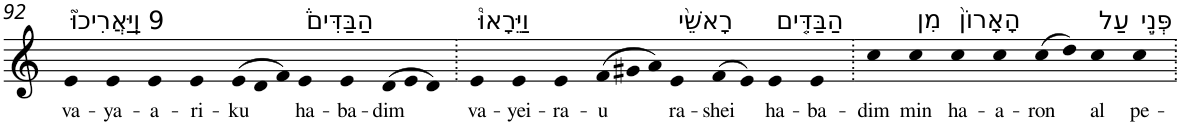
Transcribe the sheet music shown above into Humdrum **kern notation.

**kern	**text
*part1	*part1
*staff1	*staff1
*I"Piano	*
*I'Pno	*
!!LO:PB:g=z
*clefG2	*
*k[]	*
=92	=92
!LO:TX:a:t=9 וַֽיַּאֲרִיכוּ֮	!
!	!LO:LY:b
4e	va-
!	!LO:LY:b
4e	-ya-
!	!LO:LY:b
4e	-a-
!	!LO:LY:b
4e	-ri-
*Xtuplet	*
!	!LO:LY:b
(>12e	-ku
12d	.
12f)	.
!LO:TX:a:t=הַבַּדִּים֒	!
!	!LO:LY:b
4e	ha-
!	!LO:LY:b
4e	-ba-
!	!LO:LY:b
(>12d	-dim
12e	.
12d)	.
=93.	=93.
!LO:TX:a:t=וַיֵּרָאוּ֩	!
!	!LO:LY:b
4e	va-
!	!LO:LY:b
4e	-yei-
!	!LO:LY:b
4e	-ra-
!	!LO:LY:b
(>12f	-u
12g#X	.
12a)	.
!LO:TX:a:t=רָאשֵׁ֨י	!
!	!LO:LY:b
4e	ra-
!	!LO:LY:b
(>8f	-shei
8e)	.
!LO:TX:a:t=הַבַּדִּ֤ים	!
!	!LO:LY:b
4e	ha-
!	!LO:LY:b
4e	-ba-
=94.	=94.
!	!LO:LY:b
4cc	-dim
!LO:TX:a:t=מִן	!
!	!LO:LY:b
4cc	min
!LO:TX:a:t=הָאָרוֹן֙	!
!	!LO:LY:b
4cc	ha-
!	!LO:LY:b
4cc	-a-
!	!LO:LY:b
(>8cc	-ron
8dd)	.
!LO:TX:a:t=עַל	!
!	!LO:LY:b
4cc	al
!LO:TX:a:t=פְּנֵ֣י	!
!	!LO:LY:b
4cc	pe-
=.	=.
*-	*-
